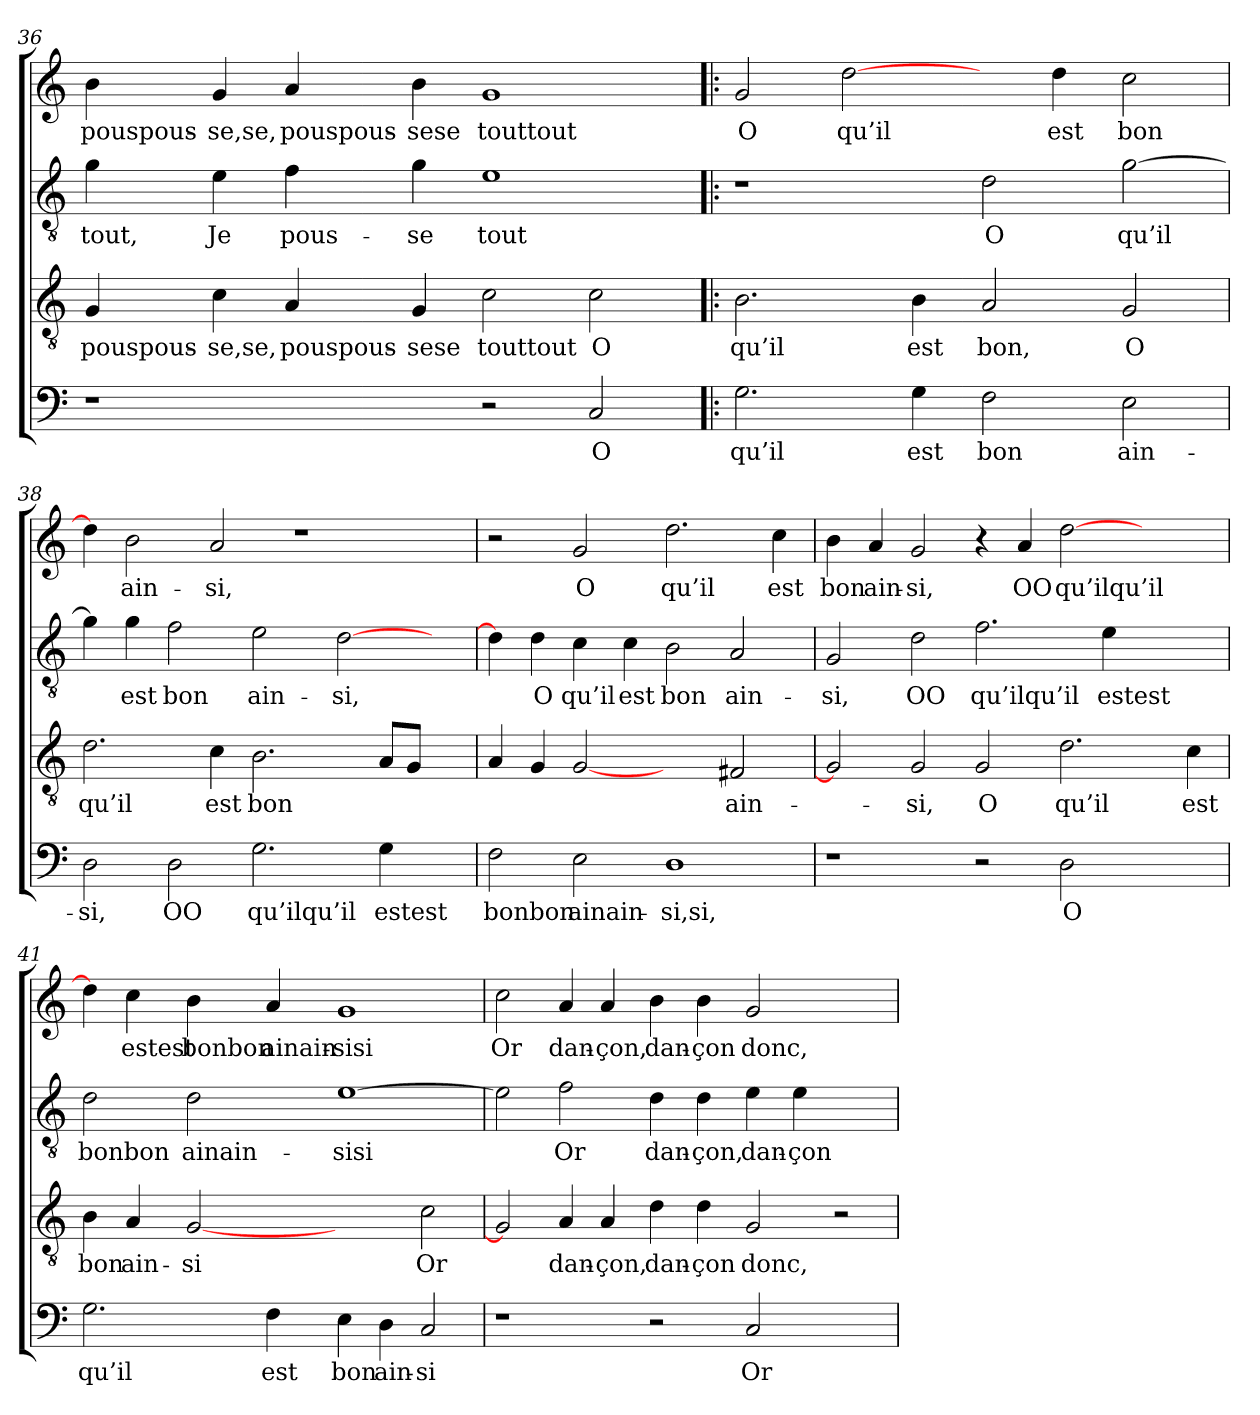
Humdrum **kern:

**kern	**text	**kern	**text	**kern	**text	**kern	**text
*part4	*part4	*part3	*part3	*part2	*part2	*part1	*part1
*staff4	*staff4	*staff3	*staff3	*staff2	*staff2	*staff1	*staff1
*clefF4	*	*clefGv2	*	*clefGv2	*	*clefG2	*
*k[]	*	*k[]	*	*k[]	*	*k[]	*
=36	=36	=36	=36	=36	=36	=36	=36
1r	.	4G	pouspous-	4g	tout,	4b	pouspous-
.	.	4c	-se,se,	4e	Je	4g	-se,se,
.	.	4A	pouspous-	4f	pous-	4a	pouspous-
.	.	4G	-sese	4g	-se	4b	-sese
2r	.	2c	touttout	1e	tout	1g	touttout
2C	O	2c	O	.	.	.	.
!!LO:PB:g=z
=37!|:	=37!|:	=37!|:	=37!|:	=37!|:	=37!|:	=37!|:	=37!|:
2.G	qu’il	2.B	qu’il	1r	.	2g	O
.	.	.	.	.	.	[2dd	qu’il
4G	est	4B	est	.	.	.	.
2F	bon	2A	bon,	2d	O	4ryy	.
.	.	.	.	.	.	4dd	est
2E	ain-	2G	O	[2g	qu’il	2cc	bon
=38	=38	=38	=38	=38	=38	=38	=38
2D	-si,	2.d	qu’il	4g]	.	4dd]	.
.	.	.	.	4g	est	2b	ain-
2D	OO	.	.	2f	bon	.	.
.	.	4c	est	.	.	2a	-si,
2.G	qu’ilqu’il	2.B	bon	2e	ain-	.	.
.	.	.	.	.	.	1r	.
.	.	.	.	[2d	-si,	.	.
4G	estest	8AL	.	.	.	.	.
.	.	8GJ	.	.	.	.	.
4ryy	.	4ryy	.	4ryy	.	.	.
=39	=39	=39	=39	=39	=39	=39	=39
2F	bonbon	4A	.	4d]	.	2r	.
.	.	4G	.	4d	O	.	.
2E	ainain-	[2G	.	4c	qu’il	2g	O
.	.	.	.	4c	est	.	.
1D	-si,si,	2ryy	.	2B	bon	2.dd	qu’il
.	.	2F#X	ain-	2A	ain-	.	.
.	.	.	.	.	.	4cc	est
=40	=40	=40	=40	=40	=40	=40	=40
1r	.	2G]	.	2G	-si,	4b	bon
.	.	.	.	.	.	4a	ain-
.	.	2G	-si,	2d	OO	2g	-si,
2r	.	2G	O	2.f	qu’ilqu’il	4r	.
.	.	.	.	.	.	4a	OO
2D	O	2.d	qu’il	.	.	[2dd	qu’ilqu’il
.	.	.	.	4e	estest	.	.
2ryy	.	.	.	2ryy	.	2ryy	.
.	.	4c	est	.	.	.	.
!!LO:LB:g=z
=41	=41	=41	=41	=41	=41	=41	=41
2.G	qu’il	4B	bon	2d	bonbon	4dd]	.
.	.	4A	ain-	.	.	4cc	estest
.	.	[2G	-si	2d	ainain-	4b	bonbon
4F	est	.	.	.	.	4a	ainain-
4E	bon	2ryy	.	[1e	-sisi	1g	-sisi
4D	ain-	.	.	.	.	.	.
2C	-si	2c	Or	.	.	.	.
=42	=42	=42	=42	=42	=42	=42	=42
1r	.	2G]	.	2e]	.	2cc	Or
.	.	4A	dan-	2f	Or	4a	dan-
.	.	4A	-çon,	.	.	4a	-çon,
2r	.	4d	dan-	4d	dan-	4b	dan-
.	.	4d	-çon	4d	-çon,	4b	-çon
2C	Or	2G	donc,	4e	dan-	2g	donc,
.	.	.	.	4e	-çon	.	.
2ryy	.	2r	.	2ryy	.	2ryy	.
=	=	=	=	=	=	=	=
*-	*-	*-	*-	*-	*-	*-	*-
